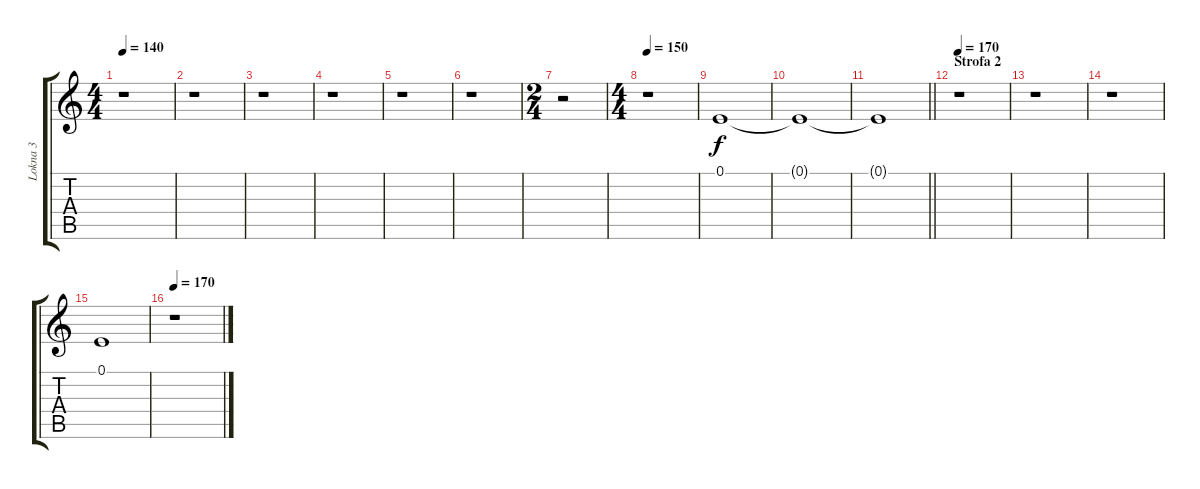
\track ("Lokna 3" "Lokna 3") {instrument pizzicatostrings}
\staff {score tabs}
\tuning (E4 B3 G3 D3 A2 E2) {hide}
\ts (4 4)
\tempo 140
\clef g2
\ks c
r.1{dy f} |
r.1 |
r.1 |
r.1 |
r.1 |
r.1 |
\ts (2 4)
r.2 |
\ts (4 4)
\tempo 150
r.1 |
0.1.1{instrument reversecymbal} |
0.1{t}.1 |
\barLineRight lightlight
0.1{t}.1 |
\section ("" "Strofa 2")
\tempo 170
r.1 |
r.1 |
r.1 |
0.1.1 |
\tempo 170
r.1
